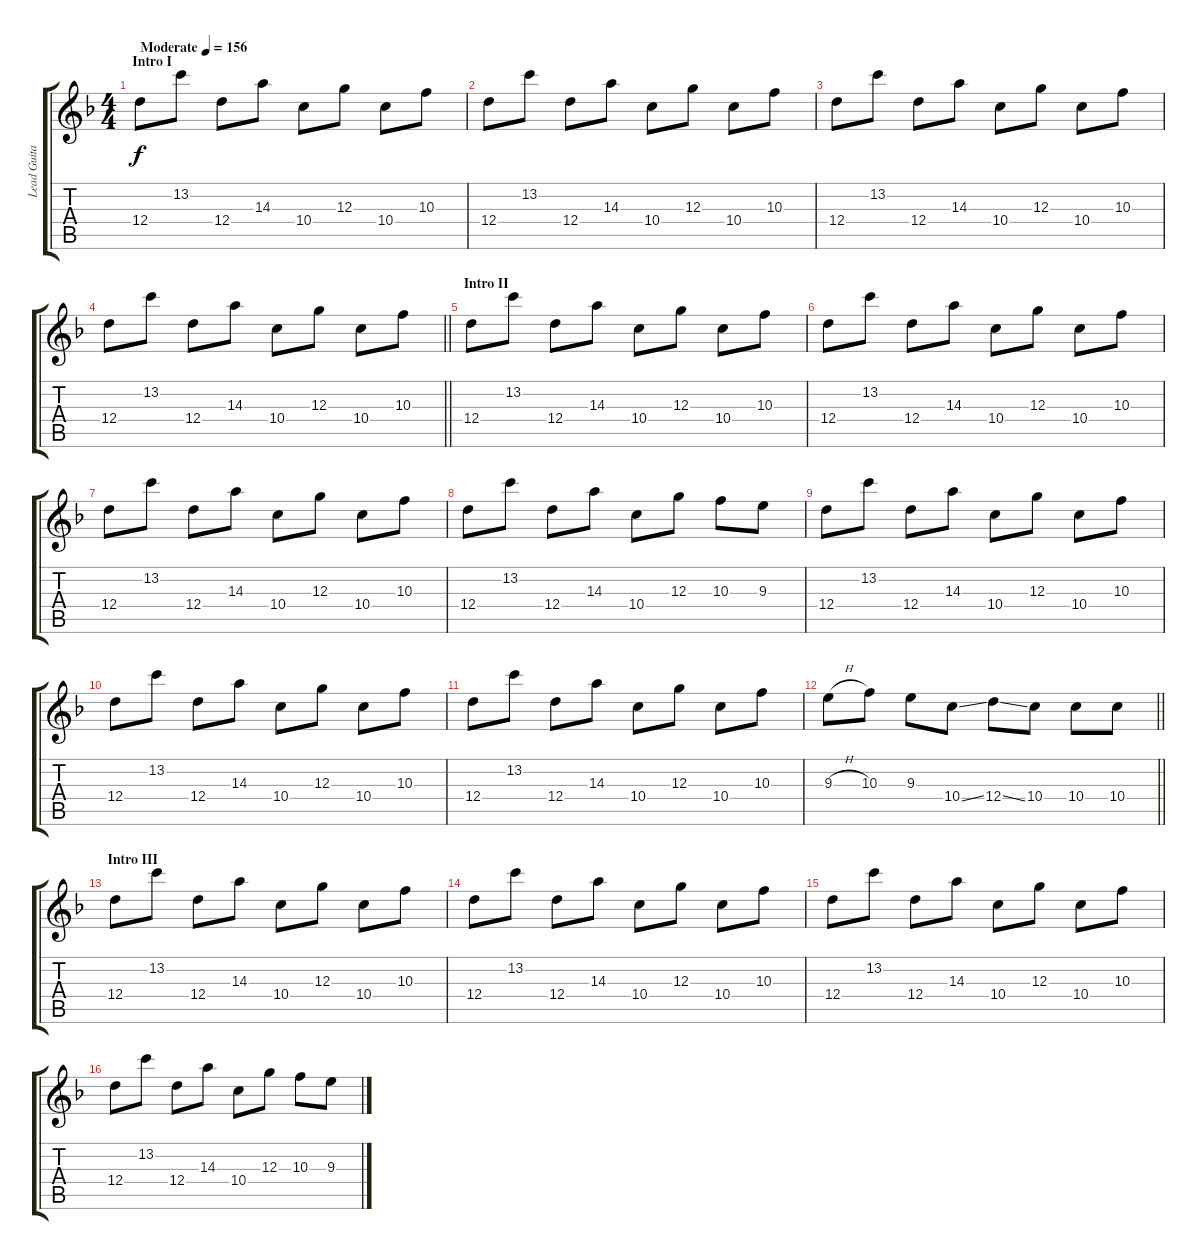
\track ("Lead Guitar" "Lead Guita") {instrument overdrivenguitar}
\staff {score tabs}
\tuning (E4 B3 G3 D3 A2 E2) {hide}
\ts (4 4)
\section ("" "Intro I")
\tempo (156 "Moderate")
\clef g2
\ks f
12.4.8{dy f instrument overdrivenguitar} 13.2.8 12.4.8 14.3.8 10.4.8 12.3.8 10.4.8 10.3.8 |
12.4.8 13.2.8 12.4.8 14.3.8 10.4.8 12.3.8 10.4.8 10.3.8 |
12.4.8 13.2.8 12.4.8 14.3.8 10.4.8 12.3.8 10.4.8 10.3.8 |
\barLineRight lightlight
12.4.8 13.2.8 12.4.8 14.3.8 10.4.8 12.3.8 10.4.8 10.3.8 |
\section ("" "Intro II")
12.4.8 13.2.8 12.4.8 14.3.8 10.4.8 12.3.8 10.4.8 10.3.8 |
12.4.8 13.2.8 12.4.8 14.3.8 10.4.8 12.3.8 10.4.8 10.3.8 |
12.4.8 13.2.8 12.4.8 14.3.8 10.4.8 12.3.8 10.4.8 10.3.8 |
12.4.8 13.2.8 12.4.8 14.3.8 10.4.8 12.3.8 10.3.8 9.3.8 |
12.4.8 13.2.8 12.4.8 14.3.8 10.4.8 12.3.8 10.4.8 10.3.8 |
12.4.8 13.2.8 12.4.8 14.3.8 10.4.8 12.3.8 10.4.8 10.3.8 |
12.4.8 13.2.8 12.4.8 14.3.8 10.4.8 12.3.8 10.4.8 10.3.8 |
\barLineRight lightlight
9.3{h}.8 10.3.8 9.3.8 10.4{ss}.8 12.4{ss}.8 10.4.8 10.4.8 10.4.8 |
\section ("" "Intro III")
12.4.8 13.2.8 12.4.8 14.3.8 10.4.8 12.3.8 10.4.8 10.3.8 |
12.4.8 13.2.8 12.4.8 14.3.8 10.4.8 12.3.8 10.4.8 10.3.8 |
12.4.8 13.2.8 12.4.8 14.3.8 10.4.8 12.3.8 10.4.8 10.3.8 |
12.4.8 13.2.8 12.4.8 14.3.8 10.4.8 12.3.8 10.3.8 9.3.8
